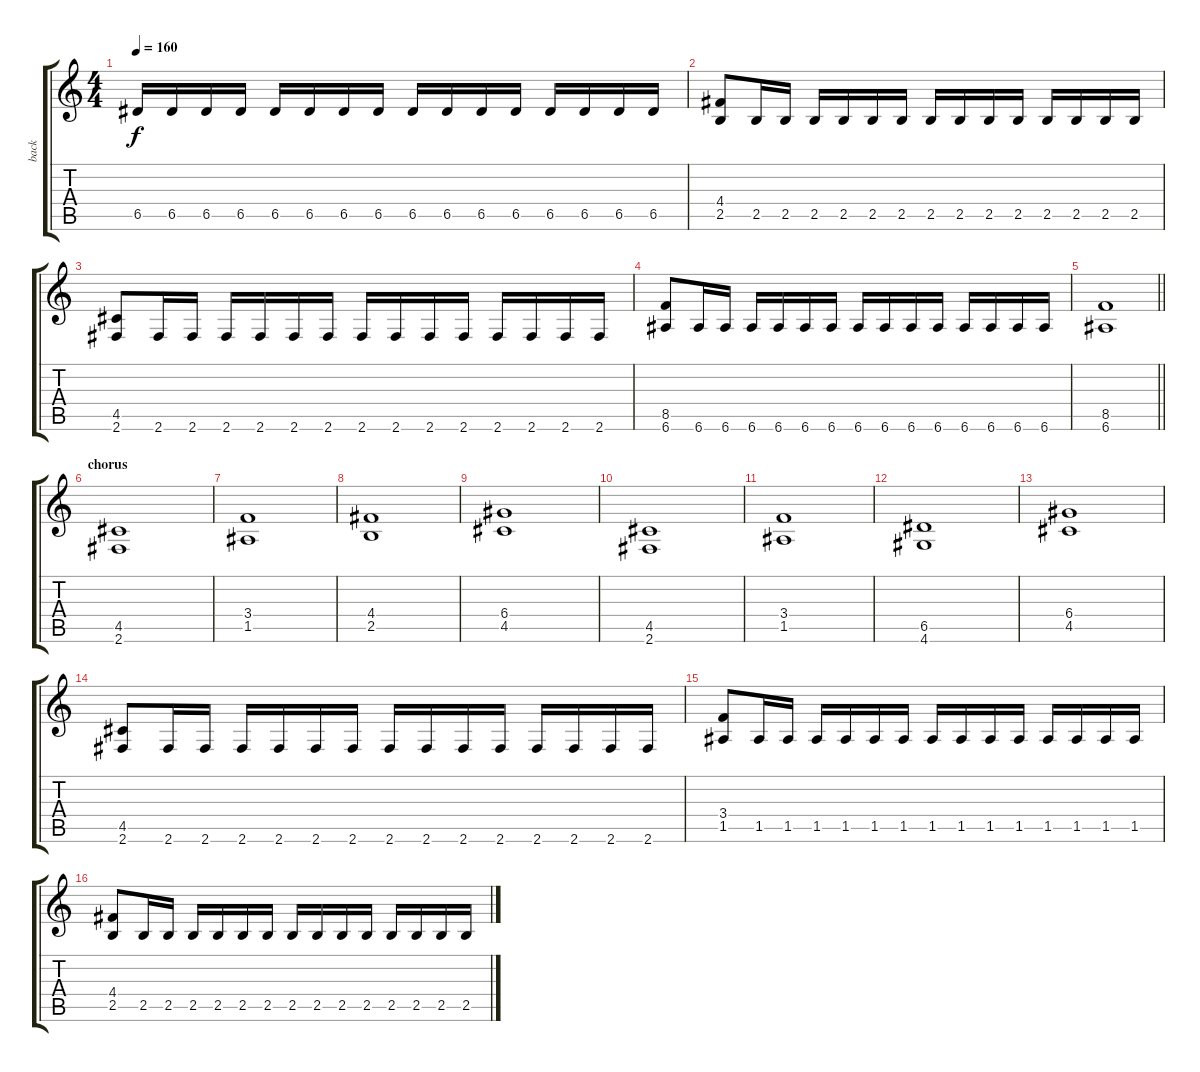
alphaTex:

\track ("back" "back") {instrument distortionguitar}
\staff {score tabs}
\tuning (E4 B3 G3 D3 A2 E2) {hide}
\ts (4 4)
\tempo 160
\clef g2
\ks c
6.5.16{dy f} 6.5.16 6.5.16 6.5.16 6.5.16 6.5.16 6.5.16 6.5.16 6.5.16 6.5.16 6.5.16 6.5.16 6.5.16 6.5.16 6.5.16 6.5.16 |
(4.4 2.5).8 2.5.16 2.5.16 2.5.16 2.5.16 2.5.16 2.5.16 2.5.16 2.5.16 2.5.16 2.5.16 2.5.16 2.5.16 2.5.16 2.5.16 |
(4.5 2.6).8 2.6.16 2.6.16 2.6.16 2.6.16 2.6.16 2.6.16 2.6.16 2.6.16 2.6.16 2.6.16 2.6.16 2.6.16 2.6.16 2.6.16 |
(8.5 6.6).8 6.6.16 6.6.16 6.6.16 6.6.16 6.6.16 6.6.16 6.6.16 6.6.16 6.6.16 6.6.16 6.6.16 6.6.16 6.6.16 6.6.16 |
\barLineRight lightlight
(8.5 6.6).1 |
\section ("" "chorus")
(4.5 2.6).1 |
(3.4 1.5).1 |
(4.4 2.5).1 |
(6.4 4.5).1 |
(4.5 2.6).1 |
(3.4 1.5).1 |
(6.5 4.6).1 |
(6.4 4.5).1 |
(4.5 2.6).8 2.6.16 2.6.16 2.6.16 2.6.16 2.6.16 2.6.16 2.6.16 2.6.16 2.6.16 2.6.16 2.6.16 2.6.16 2.6.16 2.6.16 |
(3.4 1.5).8 1.5.16 1.5.16 1.5.16 1.5.16 1.5.16 1.5.16 1.5.16 1.5.16 1.5.16 1.5.16 1.5.16 1.5.16 1.5.16 1.5.16 |
(4.4 2.5).8 2.5.16 2.5.16 2.5.16 2.5.16 2.5.16 2.5.16 2.5.16 2.5.16 2.5.16 2.5.16 2.5.16 2.5.16 2.5.16 2.5.16
